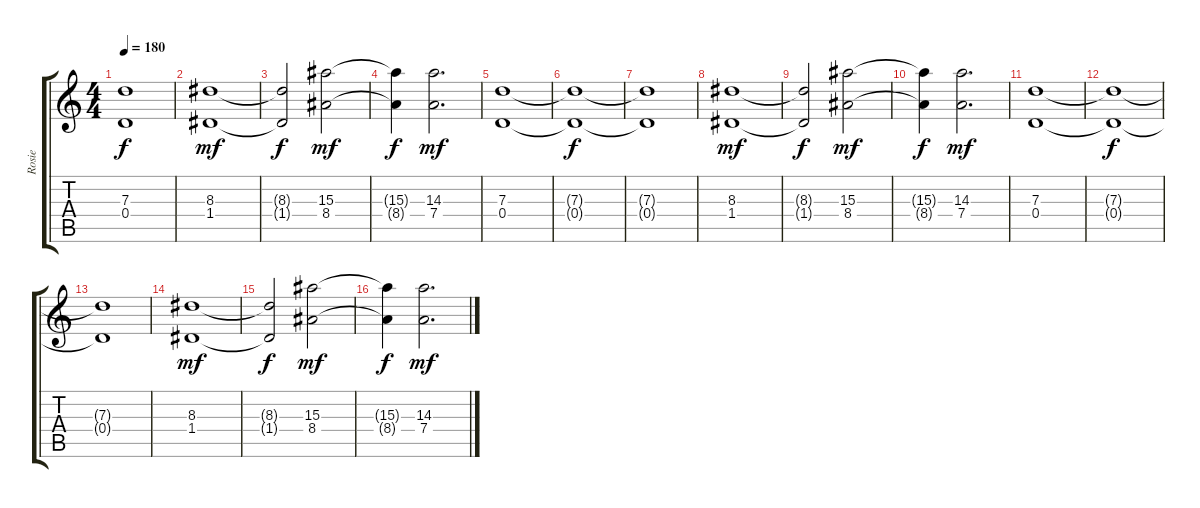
\track ("Rosie" "Rosie") {instrument stringensemble1}
\staff {score tabs}
\tuning (E5 B4 G4 D4 A3 D3) {hide}
\ts (4 4)
\tempo 180
\clef g2
\ks c
(7.3{t} 0.4{t}).1{dy f} |
(8.3 1.4).1{dy mf} |
(8.3{t} 1.4{t}).2{dy f} (15.3 8.4).2{dy mf} |
(15.3{t} 8.4{t}).4{dy f} (14.3 7.4).2{d dy mf} |
(7.3 0.4).1 |
(7.3{t} 0.4{t}).1{dy f} |
(7.3{t} 0.4{t}).1 |
(8.3 1.4).1{dy mf} |
(8.3{t} 1.4{t}).2{dy f} (15.3 8.4).2{dy mf} |
(15.3{t} 8.4{t}).4{dy f} (14.3 7.4).2{d dy mf} |
(7.3 0.4).1{instrument stringensemble2} |
(7.3{t} 0.4{t}).1{dy f} |
(7.3{t} 0.4{t}).1 |
(8.3 1.4).1{dy mf} |
(8.3{t} 1.4{t}).2{dy f} (15.3 8.4).2{dy mf} |
(15.3{t} 8.4{t}).4{dy f} (14.3 7.4).2{d dy mf}
